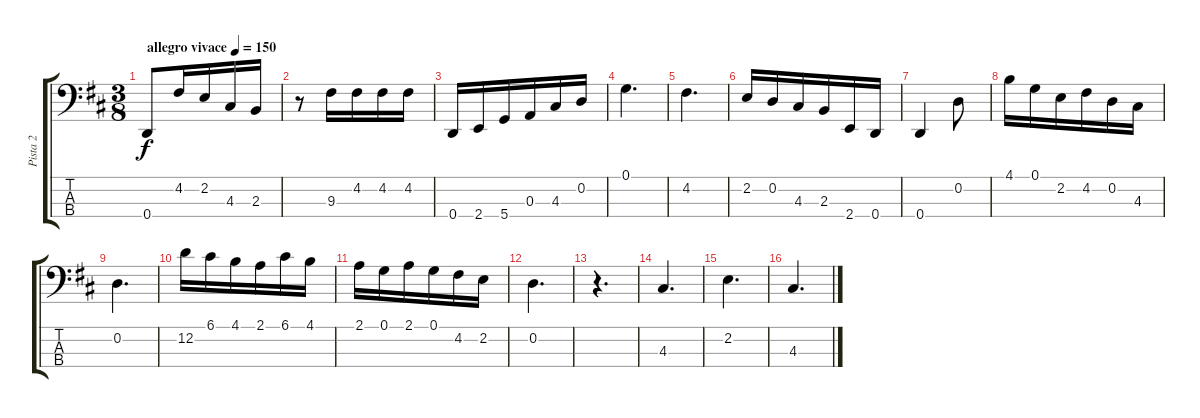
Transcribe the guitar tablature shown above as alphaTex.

\track ("Pista 2" "Pista 2") {instrument electricbassfinger}
\staff {score tabs}
\tuning (G2 D2 A1 D1) {hide}
\ts (3 8)
\tempo (150 "allegro vivace")
\clef f4
\ks d
0.4.8{dy f instrument electricbassfinger} 4.2.16 2.2.16 4.3.16 2.3.16 |
r.8 9.3.16 4.2.16 4.2.16 4.2.16 |
0.4.16 2.4.16 5.4.16 0.3.16 4.3.16 0.2.16 |
0.1.4{d} |
4.2.4{d} |
2.2.16 0.2.16 4.3.16 2.3.16 2.4.16 0.4.16 |
0.4.4 0.2.8 |
4.1.16 0.1.16 2.2.16 4.2.16 0.2.16 4.3.16 |
0.2.4{d} |
12.2.16 6.1.16 4.1.16 2.1.16 6.1.16 4.1.16 |
2.1.16 0.1.16 2.1.16 0.1.16 4.2.16 2.2.16 |
0.2.4{d} |
r.4{d} |
4.3.4{d} |
2.2.4{d} |
4.3.4{d}
